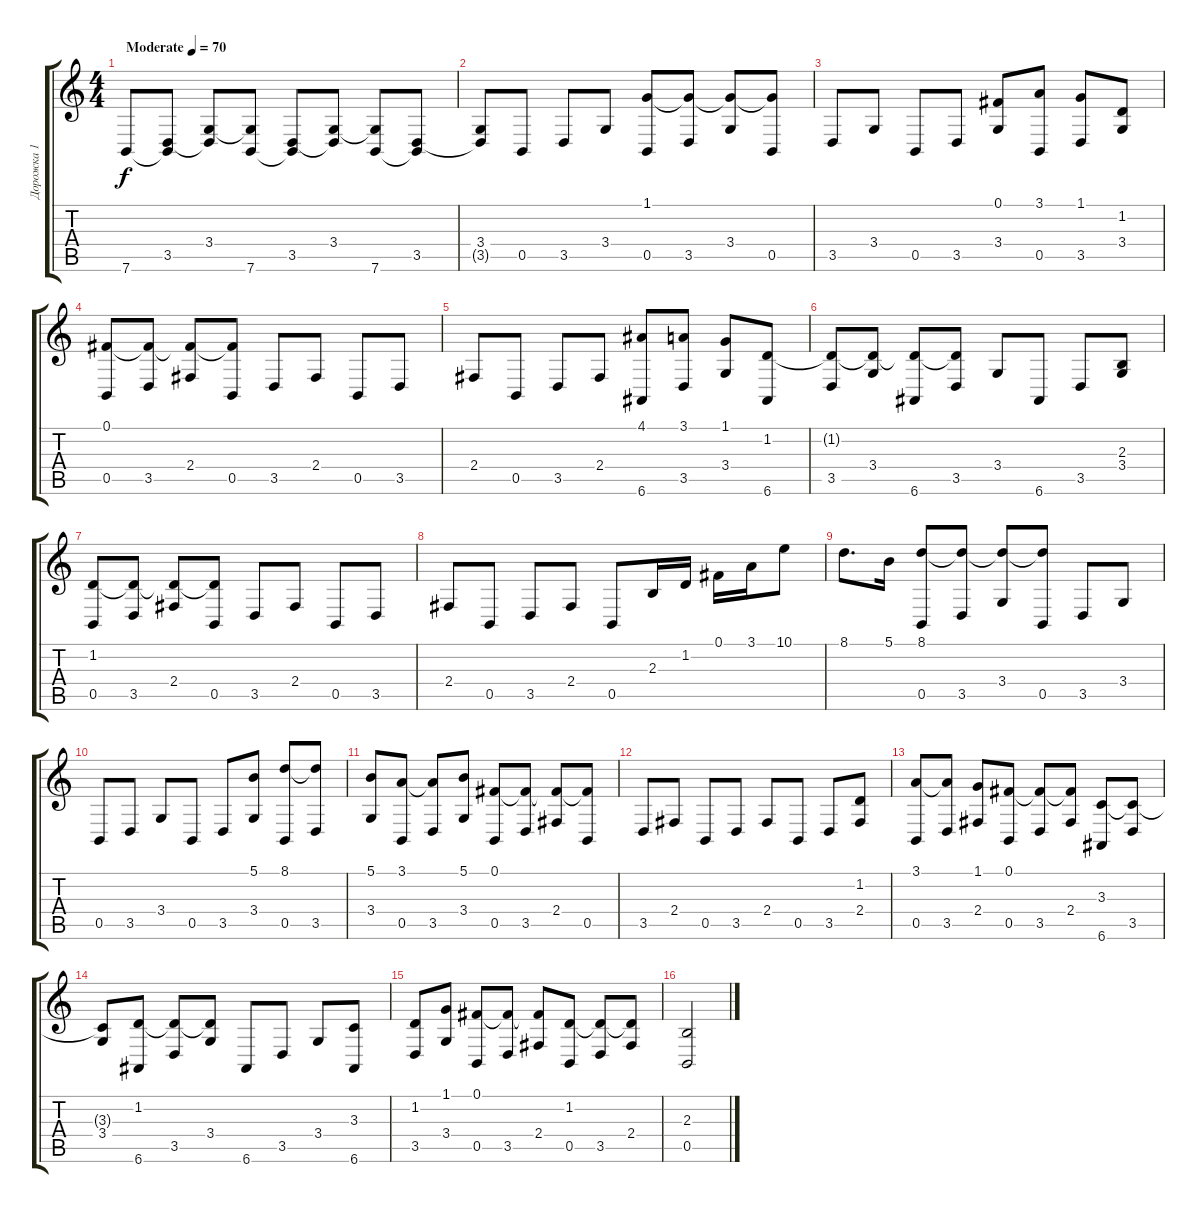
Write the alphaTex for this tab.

\track ("Дорожка 1" "Дорожка 1") {instrument acousticgrandpiano}
\staff {score tabs}
\tuning (Gb4 Db4 A3 E3 B2 E2) {hide}
\ts (4 4)
\tempo (70 "Moderate")
\clef g2
\ks c
7.6.8{dy f instrument acousticgrandpiano} (3.5 7.6{t}).8 (3.4 3.5{t}).8 (3.4{t} 7.6).8 (3.5 7.6{t}).8 (3.4 3.5{t}).8 (3.4{t} 7.6).8 (3.5 7.6{t}).8 |
(3.4 3.5{t}).8 0.5.8 3.5.8 3.4.8 (1.1 0.5).8 (1.1{t} 3.5).8 (1.1{t} 3.4).8 (1.1{t} 0.5).8 |
3.5.8 3.4.8 0.5.8 3.5.8 (0.1 3.4).8 (3.1 0.5).8 (1.1 3.5).8 (1.2 3.4).8 |
(0.1 0.5).8 (0.1{t} 3.5).8 (0.1{t} 2.4).8 (0.1{t} 0.5).8 3.5.8 2.4.8 0.5.8 3.5.8 |
2.4.8 0.5.8 3.5.8 2.4.8 (4.1 6.6).8 (3.1 3.5).8 (1.1 3.4).8 (1.2 6.6).8 |
(1.2{t} 3.5).8 (1.2{t} 3.4).8 (1.2{t} 6.6).8 (1.2{t} 3.5).8 3.4.8 6.6.8 3.5.8 (2.3 3.4).8 |
(1.2 0.5).8 (1.2{t} 3.5).8 (1.2{t} 2.4).8 (1.2{t} 0.5).8 3.5.8 2.4.8 0.5.8 3.5.8 |
2.4.8 0.5.8 3.5.8 2.4.8 0.5.8 2.3.16 1.2.16 0.1.16 3.1.16 10.1.8 |
8.1.8{d} 5.1.16 (8.1 0.5).8 (8.1{t} 3.5).8 (8.1{t} 3.4).8 (8.1{t} 0.5).8 3.5.8 3.4.8 |
0.5.8 3.5.8 3.4.8 0.5.8 3.5.8 (5.1 3.4).8 (8.1 0.5).8 (8.1{t} 3.5).8 |
(5.1 3.4).8 (3.1 0.5).8 (3.1{t} 3.5).8 (5.1 3.4).8 (0.1 0.5).8 (0.1{t} 3.5).8 (0.1{t} 2.4).8 (0.1{t} 0.5).8 |
3.5.8 2.4.8 0.5.8 3.5.8 2.4.8 0.5.8 3.5.8 (1.2 2.4).8 |
(3.1 0.5).8 (3.1{t} 3.5).8 (1.1 2.4).8 (0.1 0.5).8 (0.1{t} 3.5).8 (0.1{t} 2.4).8 (3.3 6.6).8 (3.3{t} 3.5).8 |
(3.3{t} 3.4).8 (1.2 6.6).8 (1.2{t} 3.5).8 (1.2{t} 3.4).8 6.6.8 3.5.8 3.4.8 (3.3 6.6).8 |
(1.2 3.5).8 (1.1 3.4).8 (0.1 0.5).8 (0.1{t} 3.5).8 (0.1{t} 2.4).8 (1.2 0.5).8 (1.2{t} 3.5).8 (1.2{t} 2.4).8 |
(2.3 0.5).2
